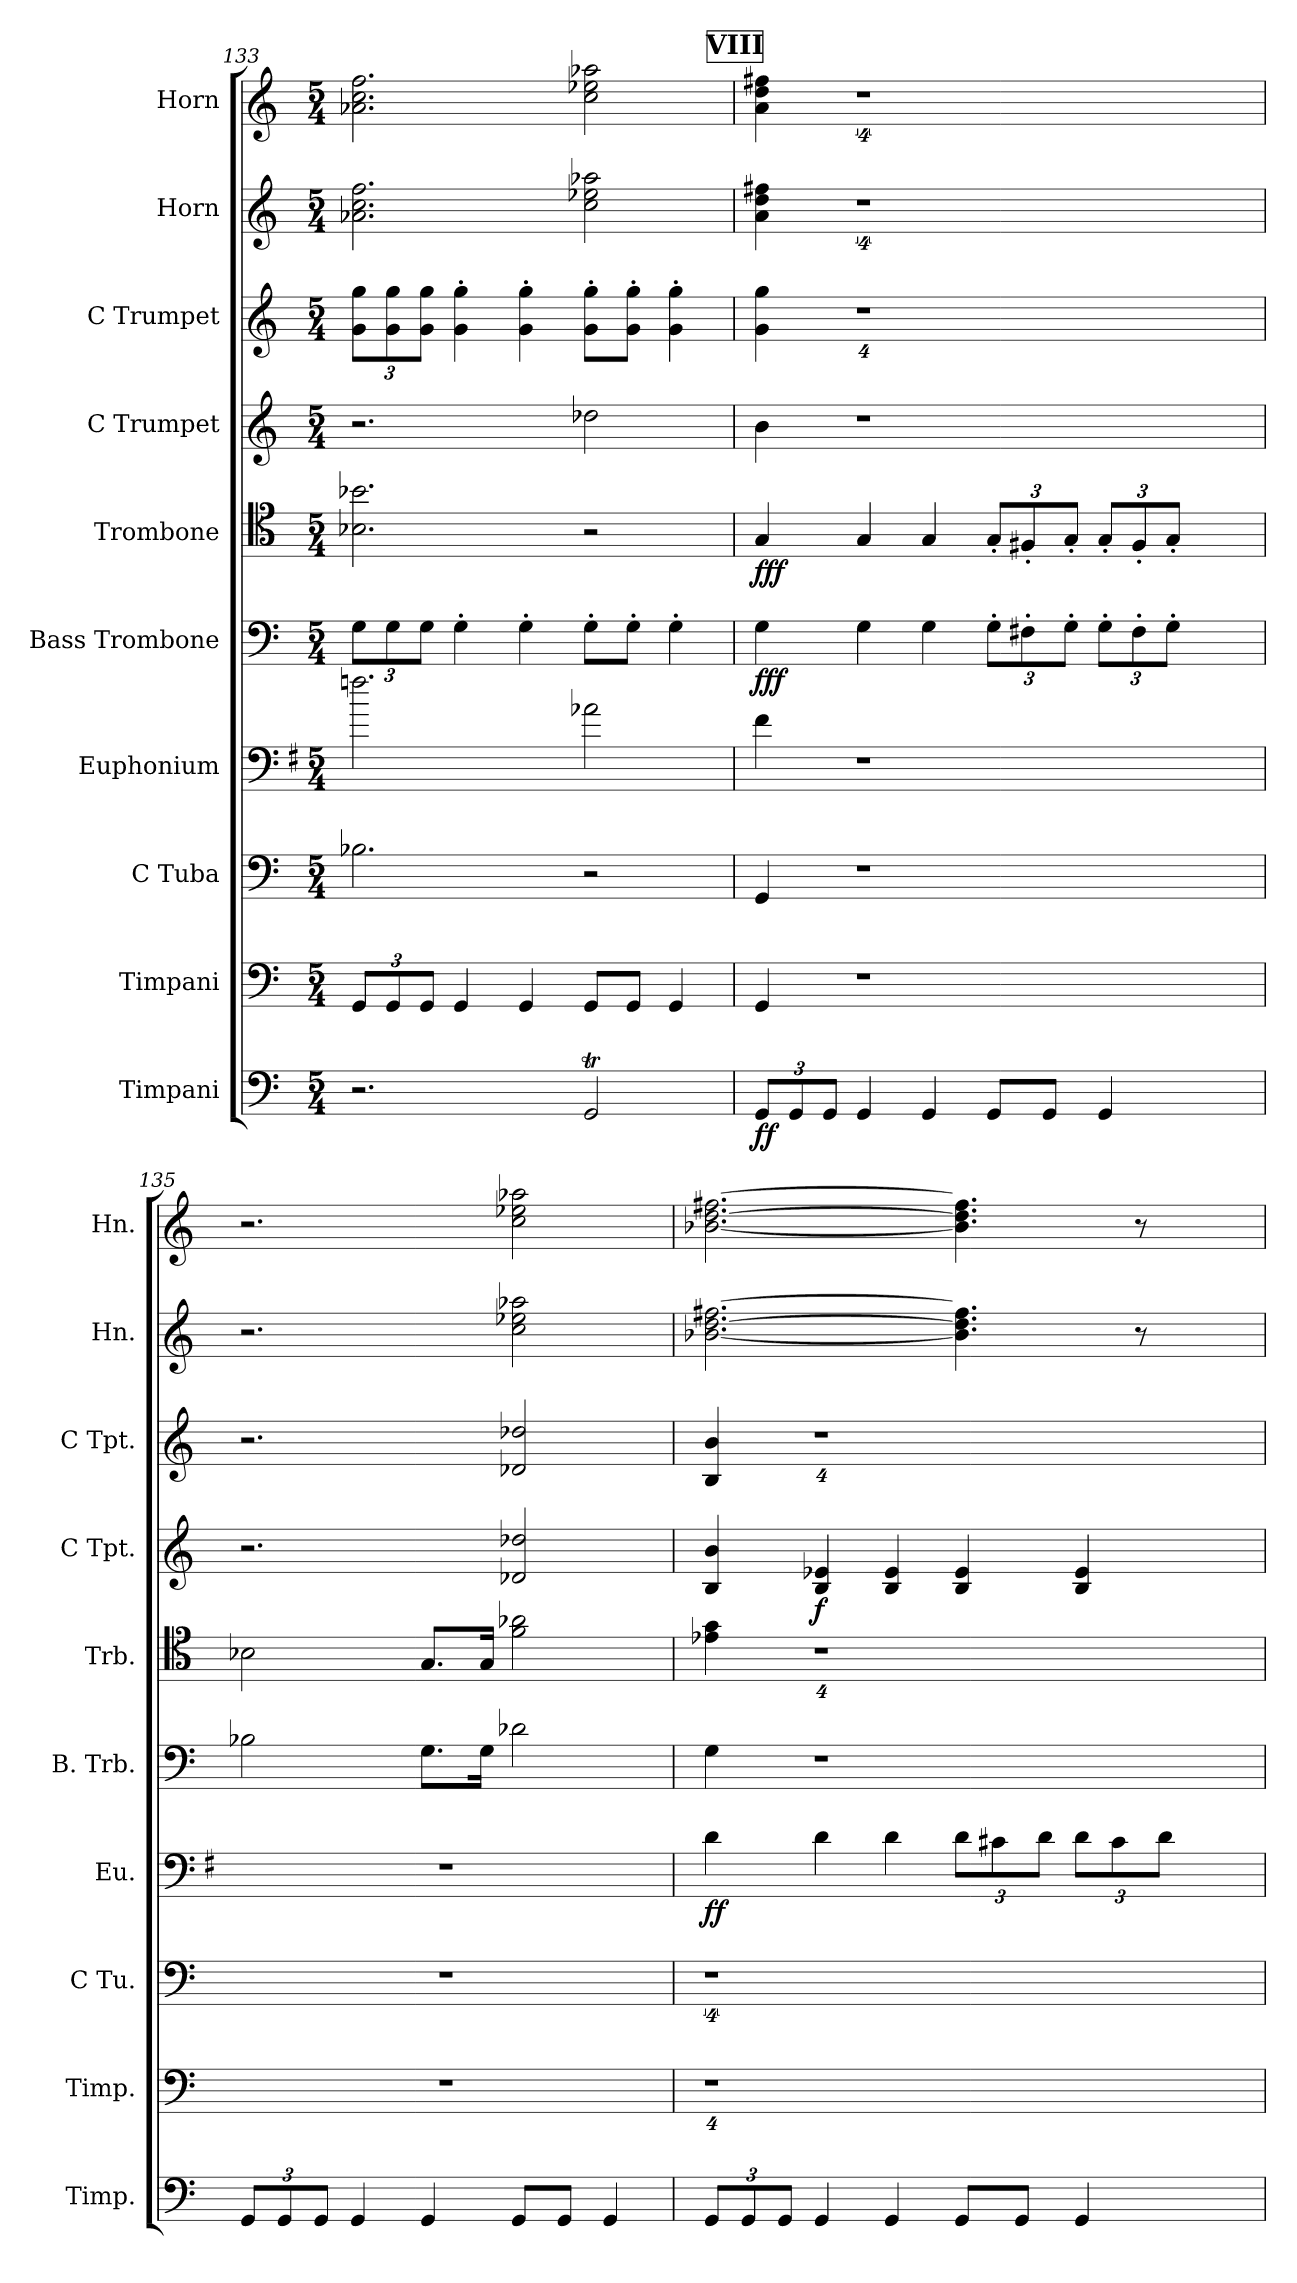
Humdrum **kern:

**kern	**dynam	**kern	**kern	**kern	**dynam	**kern	**dynam	**kern	**dynam	**kern	**dynam	**kern	**kern	**kern
*part10	*part10	*part9	*part8	*part7	*part7	*part6	*part6	*part5	*part5	*part4	*part4	*part3	*part2	*part1
*staff10	*staff10	*staff9	*staff8	*staff7	*staff7	*staff6	*staff6	*staff5	*staff5	*staff4	*staff4	*staff3	*staff2	*staff1
*I"Timpani	*	*I"Timpani	*I"C Tuba	*I"Euphonium	*	*I"Bass Trombone	*	*I"Trombone	*	*I"C Trumpet	*	*I"C Trumpet	*I"Horn	*I"Horn
*I'Timp.	*	*I'Timp.	*I'C Tu.	*I'Eu.	*	*I'B. Trb.	*	*I'Trb.	*	*I'C Tpt.	*	*I'C Tpt.	*I'Hn.	*I'Hn.
*clefF4	*	*clefF4	*clefF4	*clefF4	*	*clefF4	*	*clefC4	*	*clefG2	*	*clefG2	*clefG2	*clefG2
*	*	*	*	*ITrd4c7	*	*	*	*	*	*	*	*	*ITrd4c7	*ITrd4c7
*k[]	*	*k[]	*k[]	*k[]	*	*k[]	*	*k[]	*	*k[]	*	*k[]	*k[b-]	*k[b-]
*C:	*	*C:	*C:	*C:	*	*C:	*	*C:	*	*C:	*	*C:	*F:	*F:
*M5/4	*	*M5/4	*M5/4	*M5/4	*	*M5/4	*	*M5/4	*	*M5/4	*	*M5/4	*M5/4	*M5/4
*	*	*Xbrackettup	*	*	*	*Xbrackettup	*	*	*	*	*	*Xbrackettup	*	*
=133	=133	=133	=133	=133	=133	=133	=133	=133	=133	=133	=133	=133	=133	=133
2.r	.	12GG/L	2.B-X\	2.b-X\	.	12G\L	.	2.B-X\ 2.b-X\	.	2.r	.	12g\ 12gg\L	2.d-X\ 2.f\ 2.b-\	2.d-X\ 2.f\ 2.b-\
.	.	12GG/	.	.	.	12G\	.	.	.	.	.	12g\ 12gg\	.	.
.	.	12GG/J	.	.	.	12G\J	.	.	.	.	.	12g\ 12gg\J	.	.
.	.	4GG/	.	.	.	4G'\	.	.	.	.	.	4g\' 4gg\'	.	.
.	.	4GG/	.	.	.	4G'\	.	.	.	.	.	4g\' 4gg\'	.	.
2GGT/	.	8GG/L	2r	2d-X\	.	8G'\L	.	2r	.	2dd-X\	.	8g\' 8gg\'L	2f\ 2a-X\ 2dd-X\	2f\ 2a-X\ 2dd-X\
.	.	8GG/J	.	.	.	8G'\J	.	.	.	.	.	8g\' 8gg\'J	.	.
.	.	4GG/	.	.	.	4G'\	.	.	.	.	.	4g\' 4gg\'	.	.
!!LO:PB:g=z
!!LO:REH:place=s1:a:t=VIII
=134	=134	=134	=134	=134	=134	=134	=134	=134	=134	=134	=134	=134	=134	=134
*Xbrackettup	*	*	*	*	*	*	*	*	*	*	*	*	*	*
!	!LO:DY:b	!	!	!	!	!	!LO:DY:b	!	!LO:DY:b	!	!	!	!	!
12GG/L	ff	4GG/	4GG/	4B\	.	4G\	fff	4G/	fff	4b\	.	4g\ 4gg\	4d\ 4g\ 4bn\	4d\ 4g\ 4bn\
12GG/	.	.	.	.	.	.	.	.	.	.	.	.	.	.
12GG/J	.	.	.	.	.	.	.	.	.	.	.	.	.	.
4GG/	.	1r	1r	1r	.	4G\	.	4G/	.	1r	.	4%5r	4%5r	4%5r
4GG/	.	.	.	.	.	4G\	.	4G/	.	.	.	.	.	.
*	*	*	*	*	*	*	*	*Xbrackettup	*	*	*	*	*	*
8GG/L	.	.	.	.	.	12G'\L	.	12G'/L	.	.	.	.	.	.
.	.	.	.	.	.	12F#X'\	.	12F#X'/	.	.	.	.	.	.
8GG/J	.	.	.	.	.	.	.	.	.	.	.	.	.	.
.	.	.	.	.	.	12G'\J	.	12G'/J	.	.	.	.	.	.
4GG/	.	.	.	.	.	12G'\L	.	12G'/L	.	.	.	.	.	.
.	.	.	.	.	.	12F#'\	.	12F#'/	.	.	.	.	.	.
.	.	.	.	.	.	12G'\J	.	12G'/J	.	.	.	.	.	.
4ryy	.	4ryy	4ryy	4ryy	.	4ryy	.	4ryy	.	4ryy	.	.	.	.
=135	=135	=135	=135	=135	=135	=135	=135	=135	=135	=135	=135	=135	=135	=135
12GG/L	.	4%5r	4%5r	4%5r	.	2B-X\	.	2B-X\	.	2.r	.	2.r	2.r	2.r
12GG/	.	.	.	.	.	.	.	.	.	.	.	.	.	.
12GG/J	.	.	.	.	.	.	.	.	.	.	.	.	.	.
4GG/	.	.	.	.	.	.	.	.	.	.	.	.	.	.
4GG/	.	.	.	.	.	8.G\L	.	8.G/L	.	.	.	.	.	.
.	.	.	.	.	.	16G\Jk	.	16G/Jk	.	.	.	.	.	.
8GG/L	.	.	.	.	.	2d-X\	.	2f\ 2a-X\	.	2d-X/ 2dd-X/	.	2d-X/ 2dd-X/	2f\ 2a-X\ 2dd-X\	2f\ 2a-X\ 2dd-X\
8GG/J	.	.	.	.	.	.	.	.	.	.	.	.	.	.
4GG/	.	.	.	.	.	.	.	.	.	.	.	.	.	.
=136	=136	=136	=136	=136	=136	=136	=136	=136	=136	=136	=136	=136	=136	=136
!	!	!	!	!	!LO:DY:b	!	!	!	!	!	!	!	!	!
12GG/L	.	4%5r	4%5r	4G\	ff	4G\	.	4e-X\ 4g\	.	4B/ 4b/	.	4B/ 4b/	[2.e-X\ [2.g\ [2.bn\	[2.e-X\ [2.g\ [2.bn\
12GG/	.	.	.	.	.	.	.	.	.	.	.	.	.	.
12GG/J	.	.	.	.	.	.	.	.	.	.	.	.	.	.
!	!	!	!	!	!	!	!	!	!	!	!LO:DY:b	!	!	!
4GG/	.	.	.	4G\	.	1r	.	4%5r	.	4B/ 4e-X/	f	4%5r	.	.
4GG/	.	.	.	4G\	.	.	.	.	.	4B/ 4e-/	.	.	.	.
*	*	*	*	*Xbrackettup	*	*	*	*	*	*	*	*	*	*
8GG/L	.	.	.	12G\L	.	.	.	.	.	4B/ 4e-/	.	.	4.e-\] 4.g\] 4.b\]	4.e-\] 4.g\] 4.b\]
.	.	.	.	12F#X\	.	.	.	.	.	.	.	.	.	.
8GG/J	.	.	.	.	.	.	.	.	.	.	.	.	.	.
.	.	.	.	12G\J	.	.	.	.	.	.	.	.	.	.
4GG/	.	.	.	12G\L	.	.	.	.	.	4B/ 4e-/	.	.	.	.
.	.	.	.	12F#\	.	.	.	.	.	.	.	.	.	.
.	.	.	.	.	.	.	.	.	.	.	.	.	8r	8r
.	.	.	.	12G\J	.	.	.	.	.	.	.	.	.	.
4ryy	.	4ryy	4ryy	4ryy	.	4ryy	.	.	.	4ryy	.	.	4ryy	4ryy
=	=	=	=	=	=	=	=	=	=	=	=	=	=	=
*-	*-	*-	*-	*-	*-	*-	*-	*-	*-	*-	*-	*-	*-	*-
